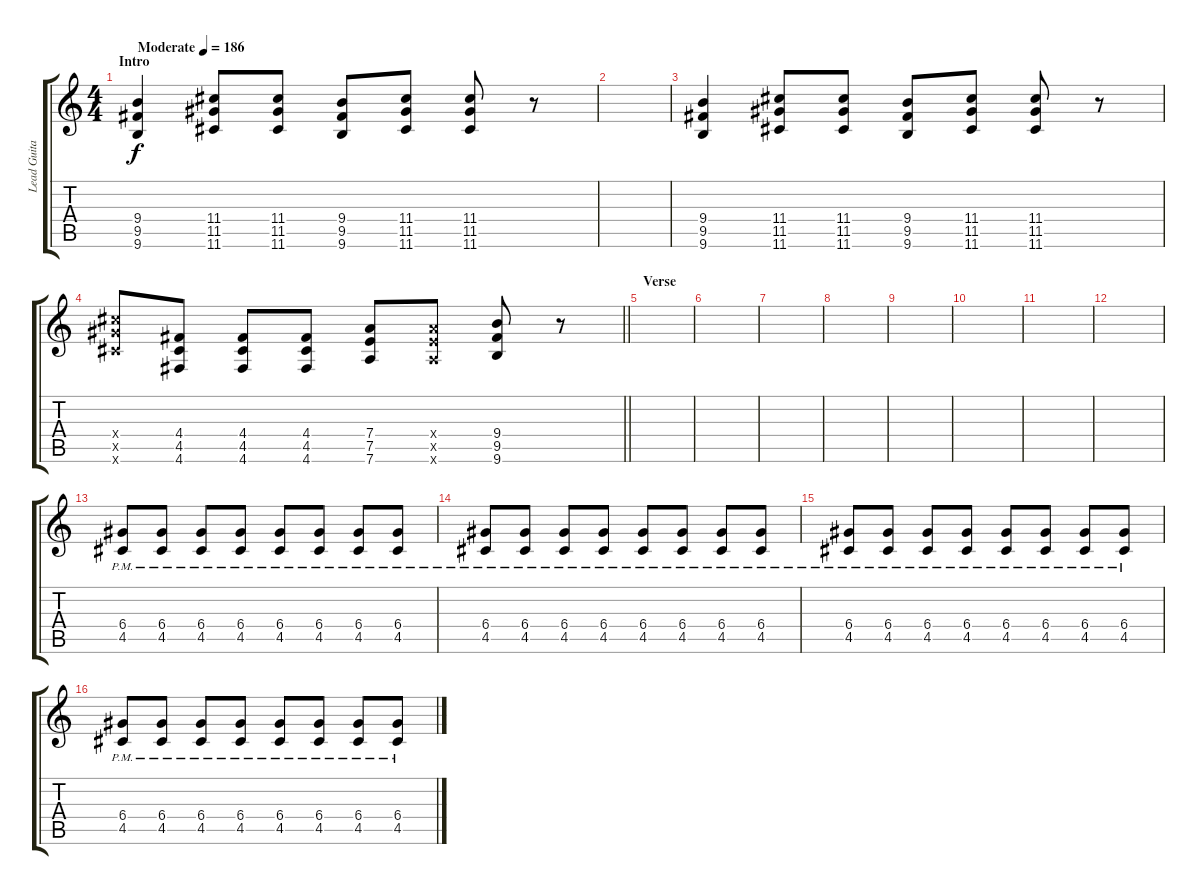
\track ("Lead Guitar" "Lead Guita") {instrument overdrivenguitar}
\staff {score tabs}
\tuning (E4 B3 G3 D3 A2 D2) {hide}
\ts (4 4)
\section ("" "Intro")
\tempo (186 "Moderate")
\clef g2
\ks c
(9.4 9.5 9.6).4{dy f instrument overdrivenguitar} (11.4 11.5 11.6).8 (11.4 11.5 11.6).8 (9.4 9.5 9.6).8 (11.4 11.5 11.6).8 (11.4 11.5 11.6).8 r.8 |
|
(9.4 9.5 9.6).4 (11.4 11.5 11.6).8 (11.4 11.5 11.6).8 (9.4 9.5 9.6).8 (11.4 11.5 11.6).8 (11.4 11.5 11.6).8 r.8 |
\barLineRight lightlight
(11.4{x} 11.5{x} 11.6{x}).8 (4.4 4.5 4.6).8 (4.4 4.5 4.6).8 (4.4 4.5 4.6).8 (7.4 7.5 7.6).8 (7.4{x} 7.5{x} 7.6{x}).8 (9.4 9.5 9.6).8 r.8 |
\section ("" "Verse")
|
|
|
|
|
|
|
|
(6.4{pm} 4.5{pm}).8 (6.4{pm} 4.5{pm}).8 (6.4{pm} 4.5{pm}).8 (6.4{pm} 4.5{pm}).8 (6.4{pm} 4.5{pm}).8 (6.4{pm} 4.5{pm}).8 (6.4{pm} 4.5{pm}).8 (6.4{pm} 4.5{pm}).8 |
(6.4{pm} 4.5{pm}).8 (6.4{pm} 4.5{pm}).8 (6.4{pm} 4.5{pm}).8 (6.4{pm} 4.5{pm}).8 (6.4{pm} 4.5{pm}).8 (6.4{pm} 4.5{pm}).8 (6.4{pm} 4.5{pm}).8 (6.4{pm} 4.5{pm}).8 |
(6.4{pm} 4.5{pm}).8 (6.4{pm} 4.5{pm}).8 (6.4{pm} 4.5{pm}).8 (6.4{pm} 4.5{pm}).8 (6.4{pm} 4.5{pm}).8 (6.4{pm} 4.5{pm}).8 (6.4{pm} 4.5{pm}).8 (6.4{pm} 4.5{pm}).8 |
(6.4{pm} 4.5{pm}).8 (6.4{pm} 4.5{pm}).8 (6.4{pm} 4.5{pm}).8 (6.4{pm} 4.5{pm}).8 (6.4{pm} 4.5{pm}).8 (6.4{pm} 4.5{pm}).8 (6.4{pm} 4.5{pm}).8 (6.4{pm} 4.5{pm}).8
